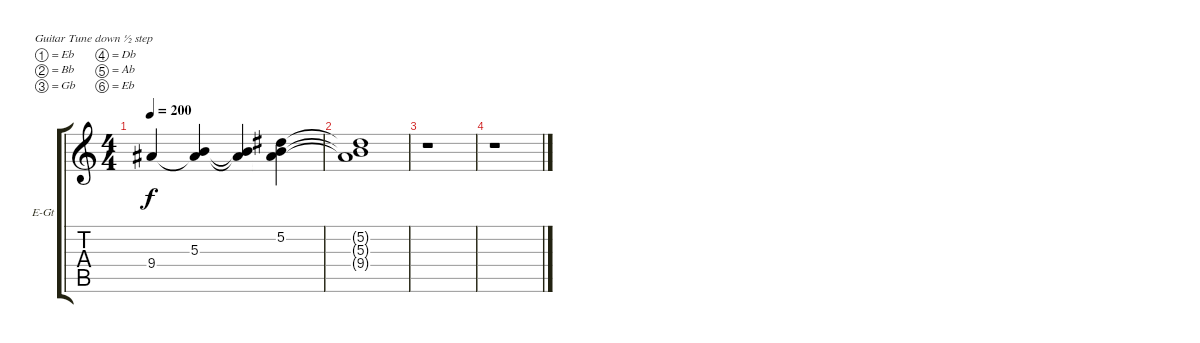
\defaultSystemsLayout 4
\bracketExtendMode groupsimilarinstruments
\firstSystemTrackNameOrientation horizontal
\otherSystemsTrackNameOrientation horizontal
\track ("Guitar 3" "E-Gt") {instrument electricguitarclean}
\staff {score tabs}
\tuning (Eb4 Bb3 Gb3 Db3 Ab2 Eb2)
\ts (4 4)
\tempo 200
\clef g2
\ks c
9.4.4{dy f} (5.3 9.4{t}).4 (5.3{t} 9.4{t}).4 (5.2 9.4{t} 5.3{t}).4 |
(9.4{t} 5.3{t} 5.2{t}).1 |
r.1 |
r.1
